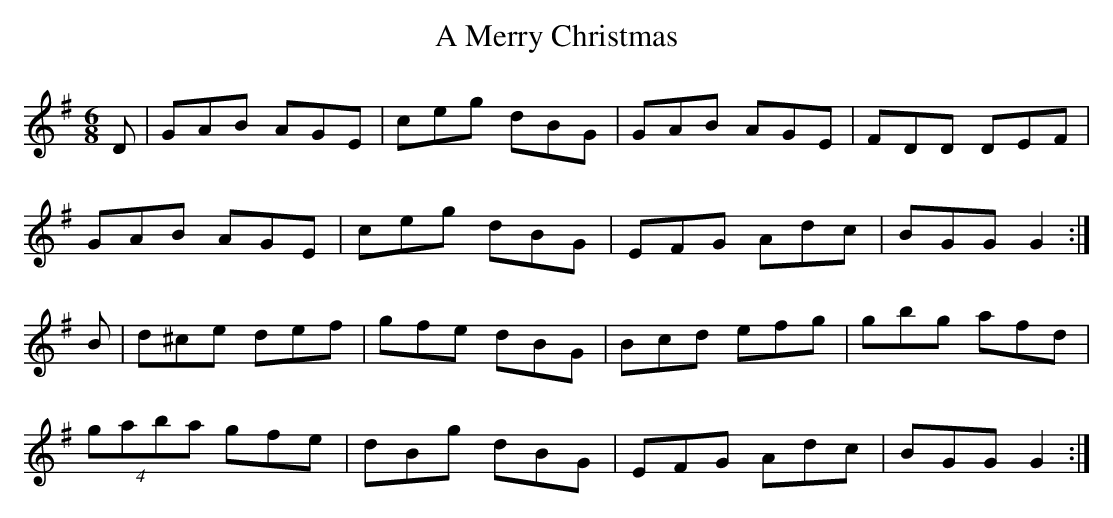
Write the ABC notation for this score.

X:1
T:Merry Christmas, A
M:6/8
K:G
D|GAB AGE|ceg dBG|GAB AGE|FDD DEF|
GAB AGE|ceg dBG|EFG Adc|BGG G2:|
B|d^ce def|gfe dBG|Bcd efg|gbg afd|
(4gaba gfe|dBg dBG|EFG Adc|BGG G2:|
